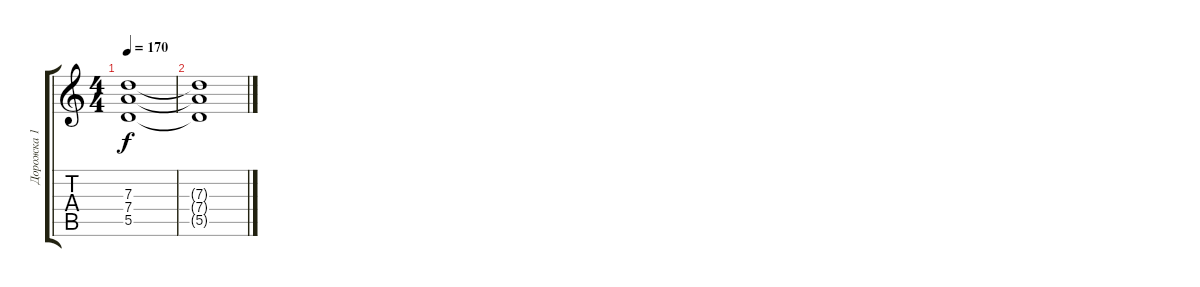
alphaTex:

\track ("Дорожка 1" "Дорожка 1") {instrument distortionguitar}
\staff {score tabs}
\tuning (E4 B3 G3 D3 A2 E2) {hide}
\ts (4 4)
\tempo 170
\clef g2
\ks c
(7.3 7.4 5.5).1{dy f} |
(7.3{t} 7.4{t} 5.5{t}).1
